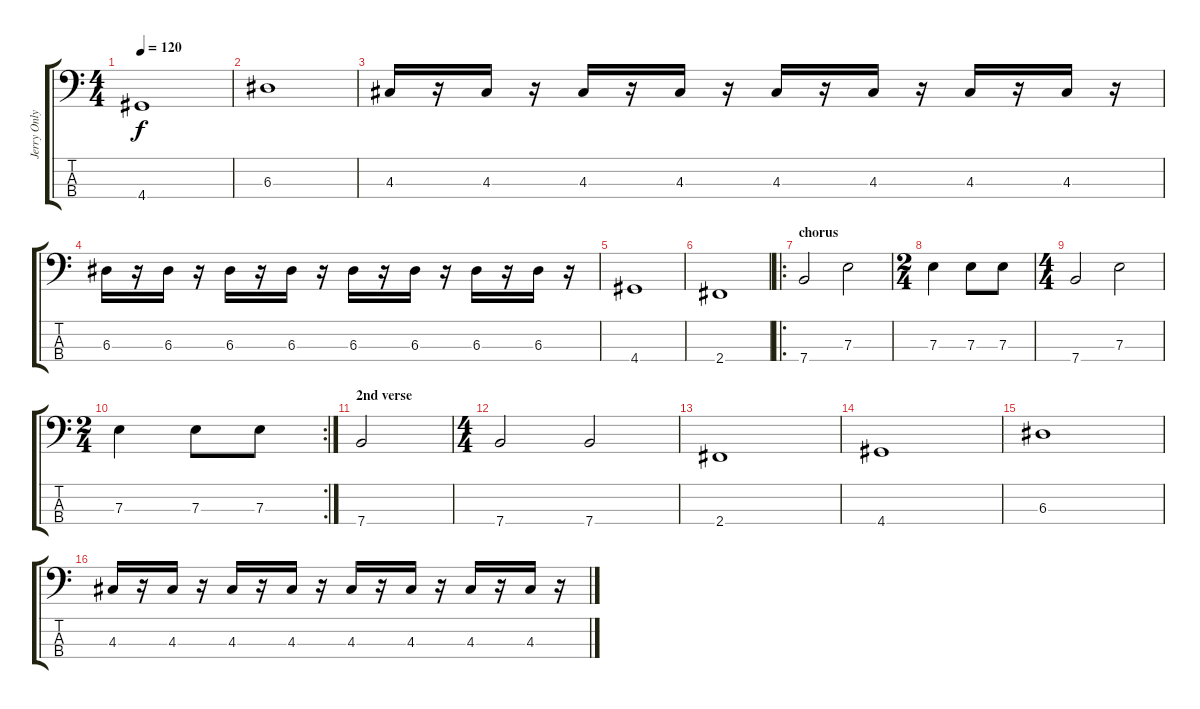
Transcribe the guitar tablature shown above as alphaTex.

\track ("Jerry Only" "Jerry Only") {instrument electricbassfinger}
\staff {score tabs}
\tuning (G2 D2 A1 E1) {hide}
\ts (4 4)
\tempo 120
\clef f4
\ks c
4.4.1{dy f} |
6.3.1 |
4.3.16 r.16 4.3.16 r.16 4.3.16 r.16 4.3.16 r.16 4.3.16 r.16 4.3.16 r.16 4.3.16 r.16 4.3.16 r.16 |
6.3.16 r.16 6.3.16 r.16 6.3.16 r.16 6.3.16 r.16 6.3.16 r.16 6.3.16 r.16 6.3.16 r.16 6.3.16 r.16 |
4.4.1 |
2.4.1 |
\ro
\section ("" "chorus")
7.4.2 7.3.2 |
\ts (2 4)
7.3.4 7.3.8 7.3.8 |
\ts (4 4)
7.4.2 7.3.2 |
\rc 2
\ts (2 4)
7.3.4 7.3.8 7.3.8 |
\section ("" "2nd verse")
7.4.2 |
\ts (4 4)
7.4.2 7.4.2 |
2.4.1 |
4.4.1 |
6.3.1 |
4.3.16 r.16 4.3.16 r.16 4.3.16 r.16 4.3.16 r.16 4.3.16 r.16 4.3.16 r.16 4.3.16 r.16 4.3.16 r.16
